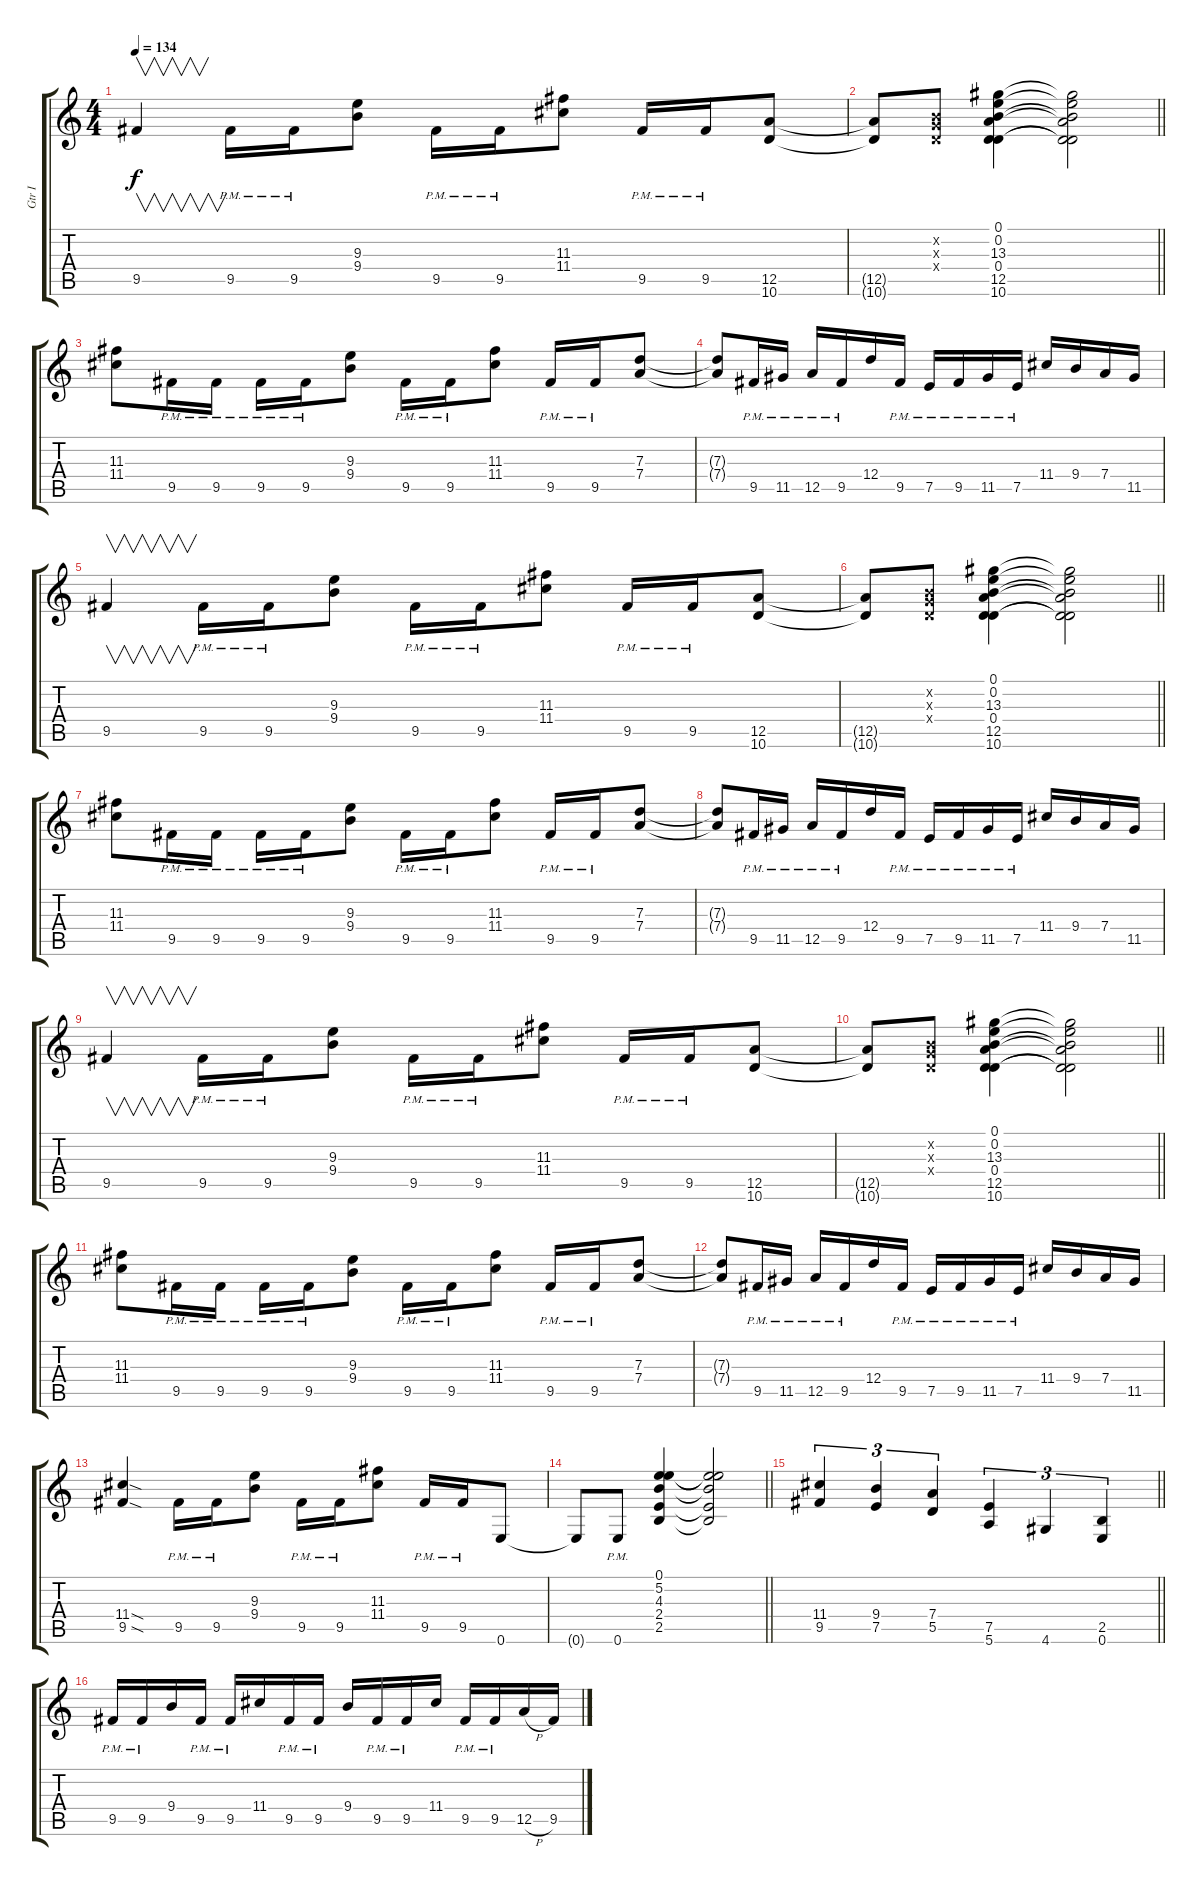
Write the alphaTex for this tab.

\track ("Gtr I" "Gtr I") {instrument overdrivenguitar}
\staff {score tabs}
\tuning (E4 B3 G3 D3 A2 E2) {hide}
\ts (4 4)
\tempo 134
\clef g2
\ks c
9.5.4{v dy f} 9.5{pm}.16 9.5{pm}.16 (9.3 9.4).8 9.5{pm}.16 9.5{pm}.16 (11.3 11.4).8 9.5{pm}.16 9.5{pm}.16 (12.5 10.6).8 |
\barLineRight lightlight
(12.5{t} 10.6{t}).8 (0.2{x} 0.3{x} 0.4{x}).8 (0.1 0.2 13.3 0.4 12.5 10.6).4 (0.1{t} 0.2{t} 13.3{t} 0.4{t} 12.5{t} 10.6{t}).2 |
(11.3 11.4).8 9.5{pm}.16 9.5{pm}.16 9.5{pm}.16 9.5{pm}.16 (9.3 9.4).8 9.5{pm}.16 9.5{pm}.16 (11.3 11.4).8 9.5{pm}.16 9.5{pm}.16 (7.3 7.4).8 |
(7.3{t} 7.4{t}).8 9.5{pm}.16 11.5{pm}.16 12.5{pm}.16 9.5{pm}.16 12.4.16 9.5{pm}.16 7.5{pm}.16 9.5{pm}.16 11.5{pm}.16 7.5{pm}.16 11.4.16 9.4.16 7.4.16 11.5.16 |
9.5.4{v} 9.5{pm}.16 9.5{pm}.16 (9.3 9.4).8 9.5{pm}.16 9.5{pm}.16 (11.3 11.4).8 9.5{pm}.16 9.5{pm}.16 (12.5 10.6).8 |
\barLineRight lightlight
(12.5{t} 10.6{t}).8 (0.2{x} 0.3{x} 0.4{x}).8 (0.1 0.2 13.3 0.4 12.5 10.6).4 (0.1{t} 0.2{t} 13.3{t} 0.4{t} 12.5{t} 10.6{t}).2 |
(11.3 11.4).8 9.5{pm}.16 9.5{pm}.16 9.5{pm}.16 9.5{pm}.16 (9.3 9.4).8 9.5{pm}.16 9.5{pm}.16 (11.3 11.4).8 9.5{pm}.16 9.5{pm}.16 (7.3 7.4).8 |
(7.3{t} 7.4{t}).8 9.5{pm}.16 11.5{pm}.16 12.5{pm}.16 9.5{pm}.16 12.4.16 9.5{pm}.16 7.5{pm}.16 9.5{pm}.16 11.5{pm}.16 7.5{pm}.16 11.4.16 9.4.16 7.4.16 11.5.16 |
9.5.4{v} 9.5{pm}.16 9.5{pm}.16 (9.3 9.4).8 9.5{pm}.16 9.5{pm}.16 (11.3 11.4).8 9.5{pm}.16 9.5{pm}.16 (12.5 10.6).8 |
\barLineRight lightlight
(12.5{t} 10.6{t}).8 (0.2{x} 0.3{x} 0.4{x}).8 (0.1 0.2 13.3 0.4 12.5 10.6).4 (0.1{t} 0.2{t} 13.3{t} 0.4{t} 12.5{t} 10.6{t}).2 |
(11.3 11.4).8 9.5{pm}.16 9.5{pm}.16 9.5{pm}.16 9.5{pm}.16 (9.3 9.4).8 9.5{pm}.16 9.5{pm}.16 (11.3 11.4).8 9.5{pm}.16 9.5{pm}.16 (7.3 7.4).8 |
(7.3{t} 7.4{t}).8 9.5{pm}.16 11.5{pm}.16 12.5{pm}.16 9.5{pm}.16 12.4.16 9.5{pm}.16 7.5{pm}.16 9.5{pm}.16 11.5{pm}.16 7.5{pm}.16 11.4.16 9.4.16 7.4.16 11.5.16 |
(11.4{sod} 9.5{sod}).4 9.5{pm}.16 9.5{pm}.16 (9.3 9.4).8 9.5{pm}.16 9.5{pm}.16 (11.3 11.4).8 9.5{pm}.16 9.5{pm}.16 0.6.8 |
\barLineRight lightlight
0.6{t}.8 0.6{pm}.8 (0.1 5.2 4.3 2.4 2.5).4 (0.1{t} 5.2{t} 4.3{t} 2.4{t} 2.5{t}).2 |
\barLineRight lightlight
(11.4 9.5).4{tu (3 2)} (9.4 7.5).4{tu (3 2)} (7.4 5.5).4{tu (3 2)} (7.5 5.6).4{tu (3 2)} 4.6.4{tu (3 2)} (2.5 0.6).4{tu (3 2)} |
9.5{pm}.16 9.5{pm}.16 9.4.16 9.5{pm}.16 9.5{pm}.16 11.4.16 9.5{pm}.16 9.5{pm}.16 9.4.16 9.5{pm}.16 9.5{pm}.16 11.4.16 9.5{pm}.16 9.5{pm}.16 12.5{h}.16 9.5.16
